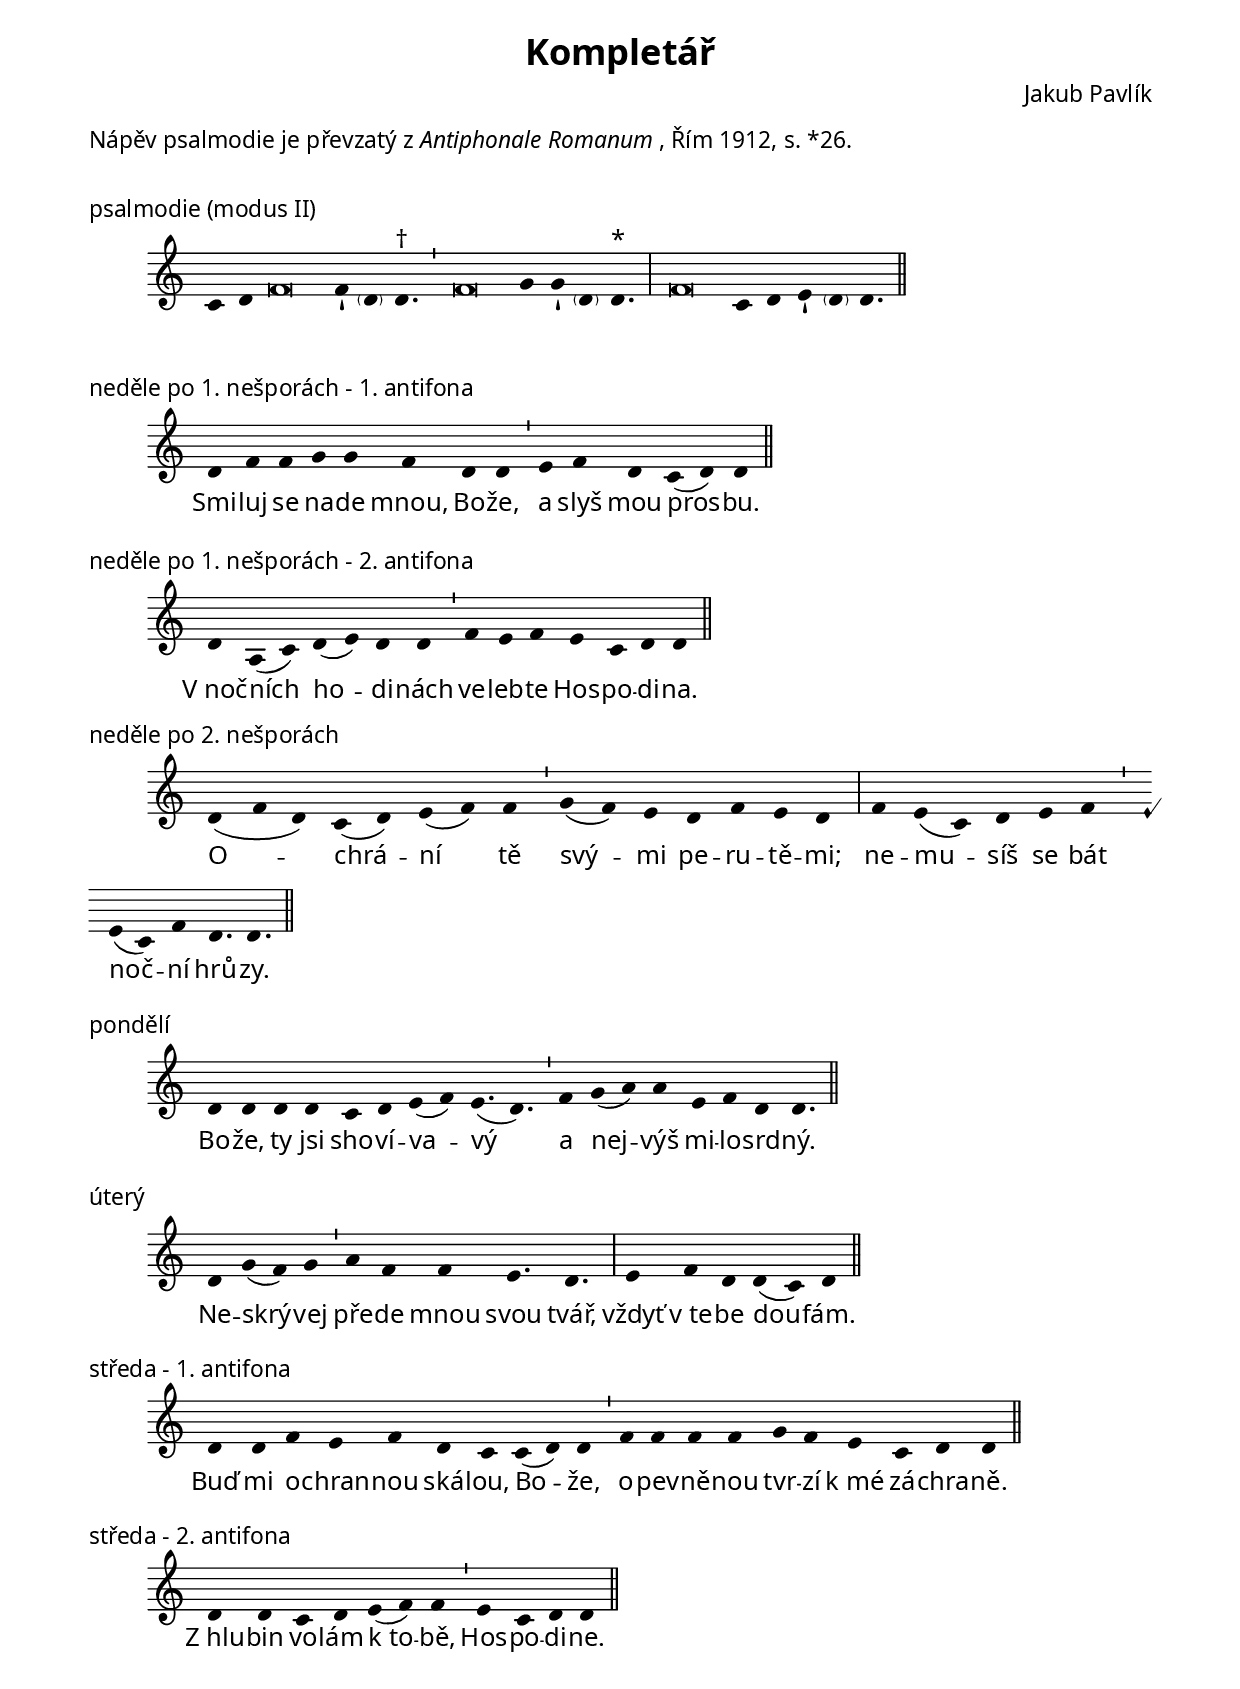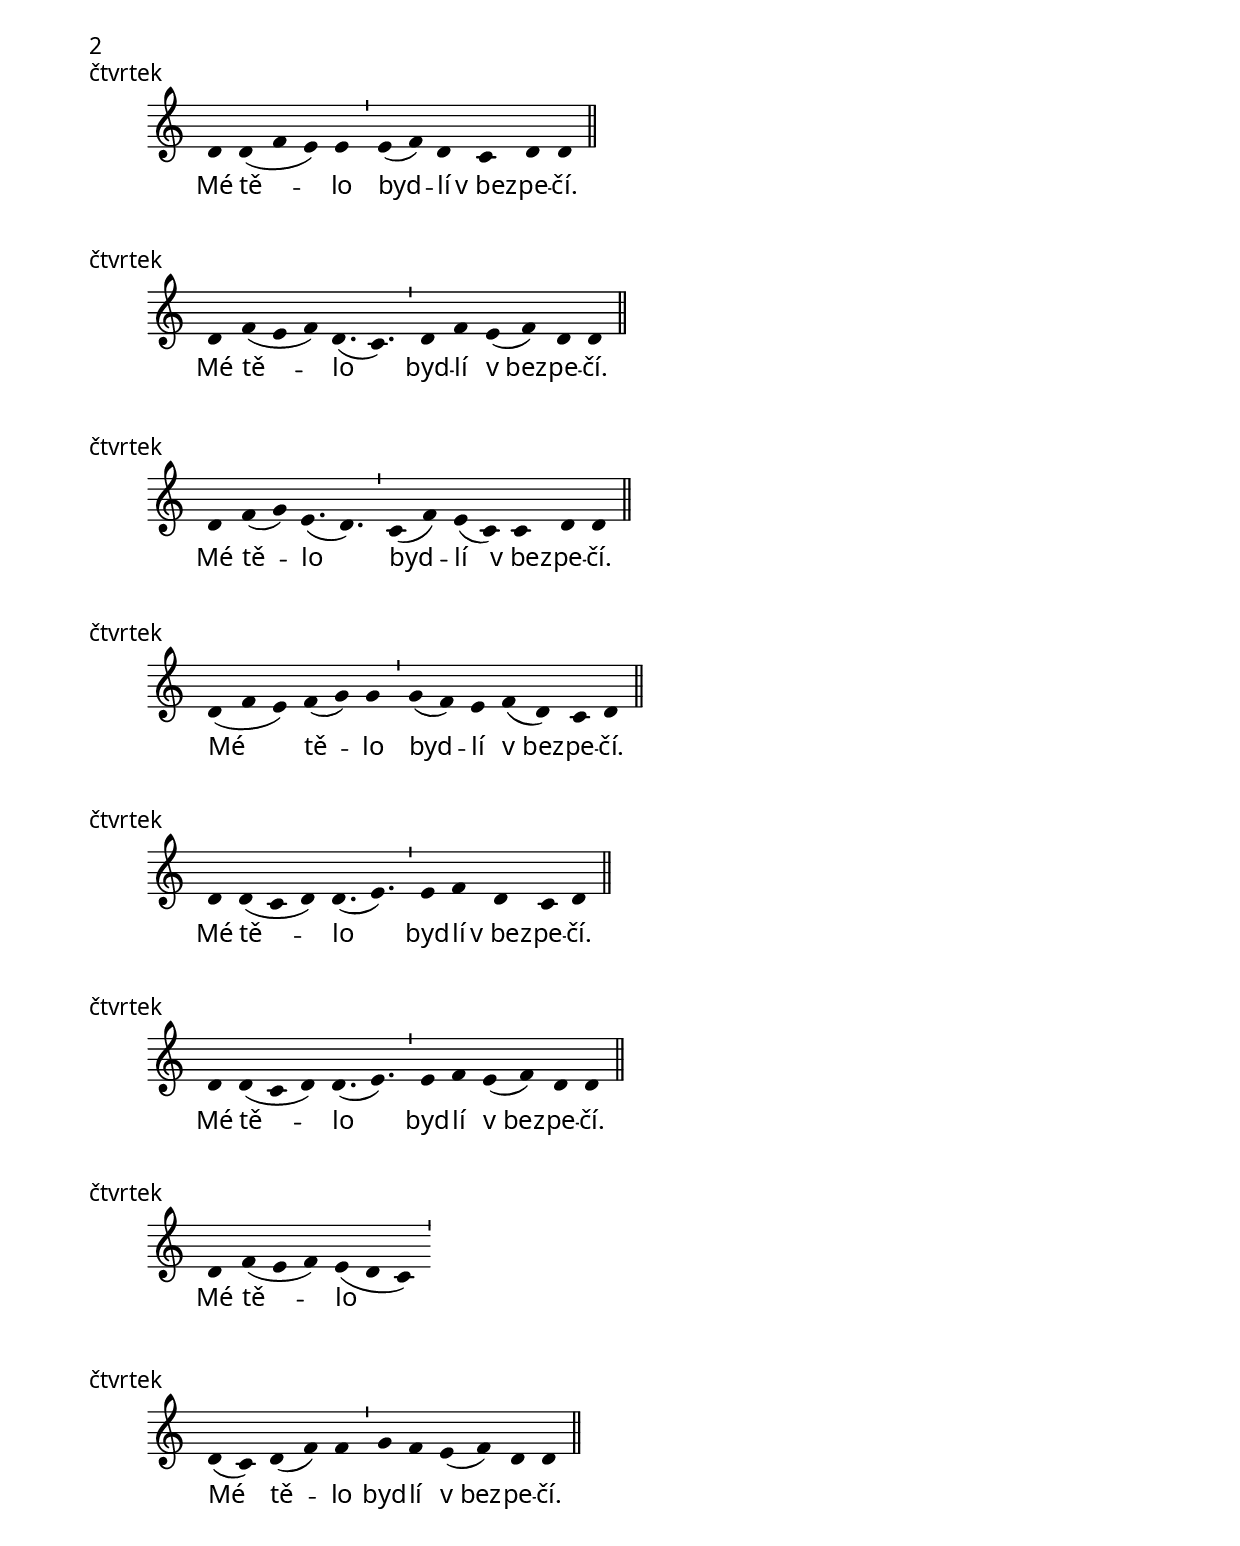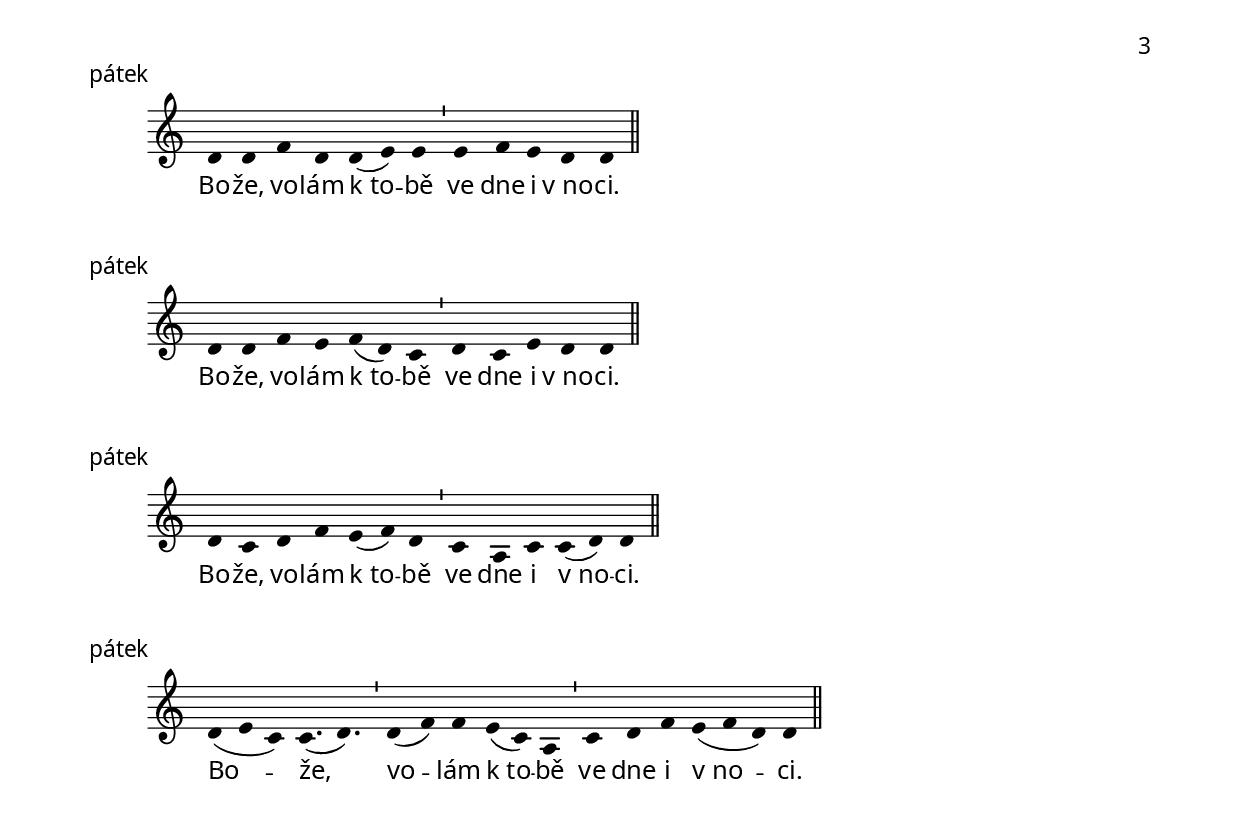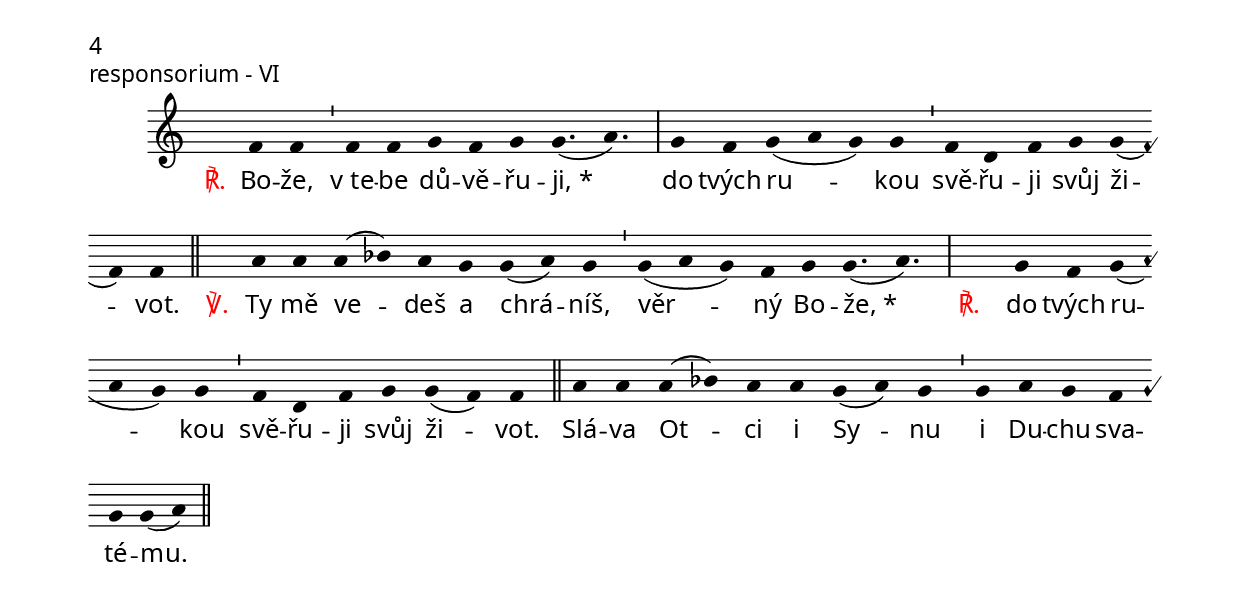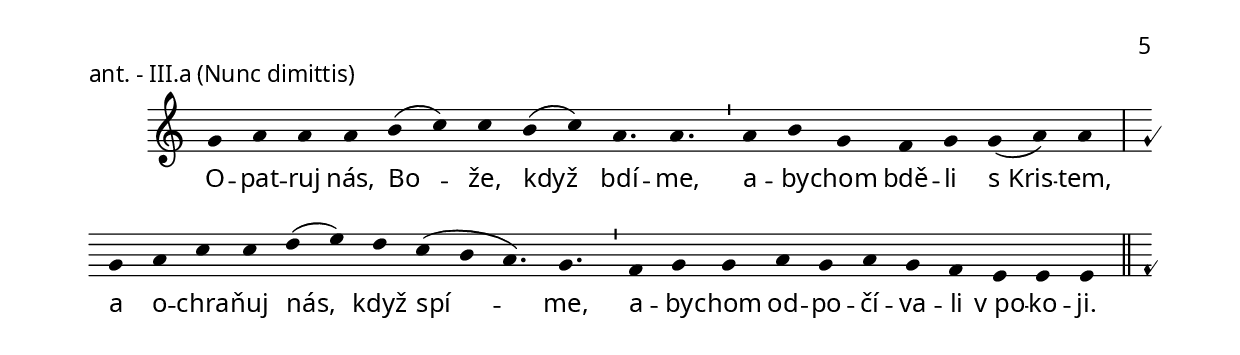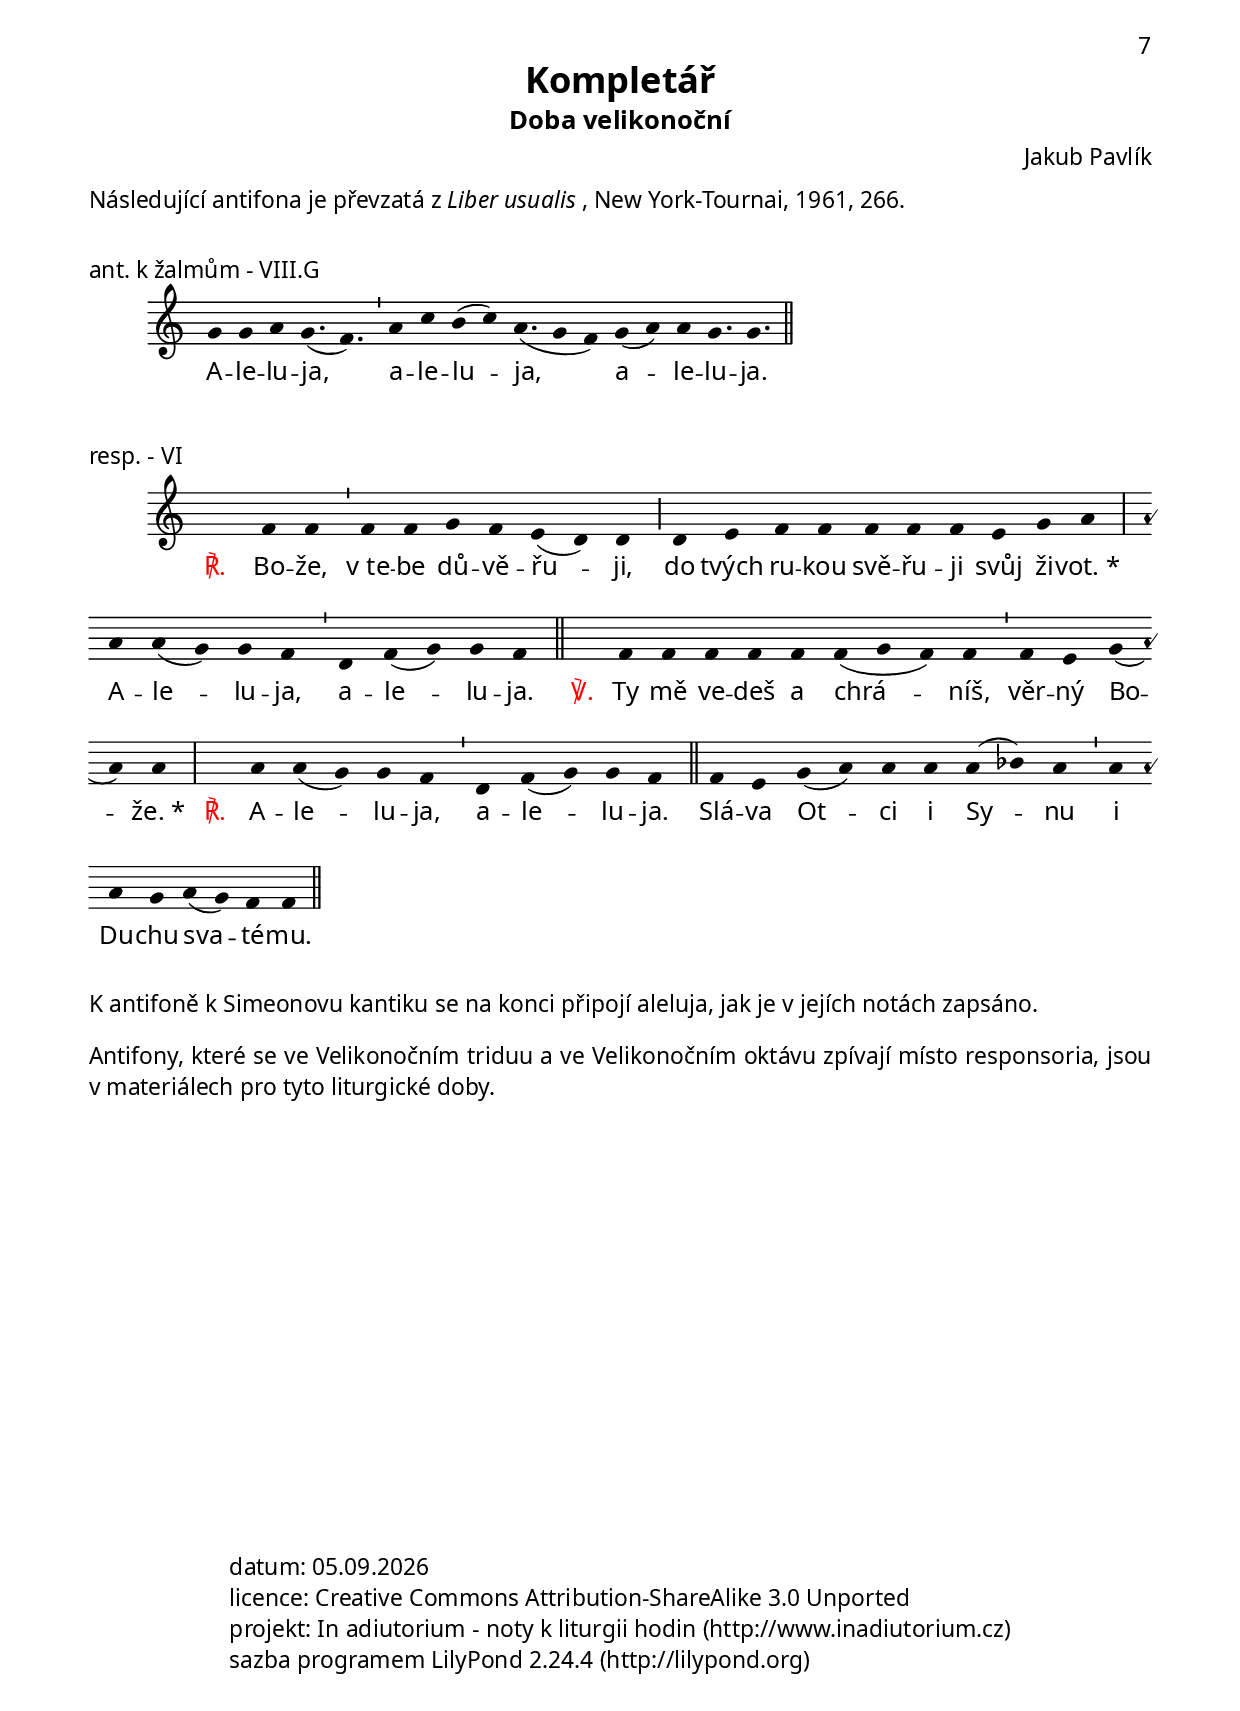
\version "2.12.3"

\header {
  title = "Kompletář"
  composer = "Jakub Pavlík"
}

\include "spolecne.ly"
\include "dilyresponsorii.ly"

\paper {
  ragged-bottom=##t
  ragged-last-bottom=##t
  
  % kvuli poznamce na zacatku, aby se k ni neprilepil titulek prvni antifony
  markup-markup-spacing #'minimum-distance = #5
}

\markup {
  \wordwrap {
    Nápěv psalmodie je převzatý z \italic{Antiphonale Romanum}, Řím 1912, s. *26.
  }
}

\score {
  \relative c' {
    \choralniRezim
    
    c d f\breve f4-| \parenthesize d d4.^\markup\large\Dagger \barMin
    f\breve g4 g-| \parenthesize d d4.^\markup\large{*} \barMax 
    f\breve c4 d e-| \parenthesize d d4. \barFinalis
  }
  \header {
    quid = "psalmodie"
    modus = "II"
    differentia = ""
    piece = "psalmodie (modus II)"
    id = "psalmodie"
  }
}

\score {
  \relative c' {
    \choralniRezim

    d4 f f g g f d d \barMin e f d c( d) d \barFinalis
  }
  \addlyrics {
    Smi -- luj se na -- de mnou, Bo -- že, a slyš mou pros -- bu.
  }
  \header {
    quid = "1. ant."
    modus = "II"
    differentia = "D"
    piece = "neděle po 1. nešporách - 1. antifona"
    id = "nei1"
  }
}

\score {
  \relative c' {
    \choralniRezim
    d4 a( c) d( e) d d \barMin
    f4 e f e c d d4 \barFinalis
  }
  \addlyrics {
    V_noč -- ních ho -- di -- nách ve -- leb -- te Hos -- po -- di -- na.
  }
  \header {
    quid = "2. ant."
    modus = "II"
    differentia = "D"
    piece = "neděle po 1. nešporách - 2. antifona"
    id = "nei2"
  }
}

\score {
  \relative c' {
    \choralniRezim
    d4( f d) c( d) e( f) f \barMin
    g( f) e d f e d \barMax
    f e( c) d e f \barMin
    e( c) f d4. d4. \barFinalis
  }
  \addlyrics {
    O -- chrá -- ní tě svý -- mi pe -- ru -- tě -- mi;
    ne -- mu -- síš se bát noč -- ní hrů -- zy.
  }
  \header {
    quid = "ant."
    modus = "II"
    differentia = "D"
    piece = "neděle po 2. nešporách"
    id = "neii"
  }
}

\score {
  \relative c' {
    \choralniRezim
    d4 d d d c d e( f) e4.( d) \barMin f4 g( a) a e f d d4. \barFinalis
  }
  \addlyrics {
    Bo -- že, ty jsi sho -- ví -- va -- vý a nej -- výš mi -- lo -- srd -- ný.
  }
  \header {
    quid = "ant."
    modus = "II"
    differentia = "D"
    piece = "pondělí"
    id = "po"
  }
}

\score {
  \relative c' {
    \choralniRezim
    d4 g( f) g \barMin a f f e4. d \barMax
    e4 f d d( c) d \barFinalis
  }
  \addlyrics {
    Ne -- skrý -- vej pře -- de mnou svou tvář,
    vždyť v_te -- be dou -- fám.
  }
  \header {
    quid = "ant."
    modus = "II"
    differentia = "D"
    piece = "úterý"
    id = "ut"
  }
}

\score {
  \relative c' {
    \choralniRezim
    d4 d f e f d c c( d) d \barMin
    f f f f g f e c d d \barFinalis
  }
  \addlyrics {
    Buď mi o -- chran -- nou ská -- lou, Bo -- že,
    o -- pev -- ně -- nou tvr -- zí k_mé zá -- chra -- ně.
  }
  \header {
    quid = "1. ant."
    modus = "II"
    differentia = "D"
    piece = "středa - 1. antifona"
    id = "st1"
  }
}

\score {
  \relative c' {
    \choralniRezim
    d4 d c d e( f) f \barMin
    e c d d \barFinalis
  }
  \addlyrics {
    Z_hlu -- bin vo -- lám k_to -- bě, Hos -- po -- di -- ne.
  }
  \header {
    quid = "2. ant."
    modus = "II"
    differentia = "D"
    piece = "středa - 2. antifona"
    id = "st2"
  }
}

\pageBreak

\score {
  \relative c' {
    \choralniRezim
    d4 d( f e) e \barMin e( f) d c d d \barFinalis
  }
  \addlyrics {
    Mé tě -- lo byd -- lí v_bez -- pe -- čí.
  }
  \header {
    quid = "ant."
    modus = "II"
    differentia = "D"
    piece = "čtvrtek"
    id = "ct"
  }
}

\score {
  \relative c' {
    \choralniRezim
    d4 f( e f) d4.( c) \barMin
    d4 f e( f) d d \barFinalis
  }
  \addlyrics {
    Mé tě -- lo byd -- lí v_bez -- pe -- čí.
  }
  \header {
    quid = "ant."
    modus = "II"
    differentia = "D"
    piece = "čtvrtek"
    id = ""
  }
}

\score {
  \relative c' {
    \choralniRezim
    d4 f( g) e4.( d) \barMin
    c4( f) e( c) c d d \barFinalis
  }
  \addlyrics {
    Mé tě -- lo byd -- lí v_bez -- pe -- čí.
  }
  \header {
    quid = "ant."
    modus = "II"
    differentia = "D"
    piece = "čtvrtek"
    id = ""
  }
}

\score {
  \relative c' {
    \choralniRezim
    d4( f e) f( g) g \barMin
    g( f) e f( d) c d \barFinalis
  }
  \addlyrics {
    Mé tě -- lo byd -- lí v_bez -- pe -- čí.
  }
  \header {
    quid = "ant."
    modus = "II"
    differentia = "D"
    piece = "čtvrtek"
    id = ""
  }
}

\score {
  \relative c' {
    \choralniRezim
    d4 d( c d) d4.( e) \barMin
    e4 f d c d \barFinalis
  }
  \addlyrics {
    Mé tě -- lo byd -- lí v_bez -- pe -- čí.
  }
  \header {
    quid = "ant."
    modus = "II"
    differentia = "D"
    piece = "čtvrtek"
    id = ""
  }
}

\score {
  \relative c' {
    \choralniRezim
    d4 d( c d) d4.( e) \barMin
    e4 f e( f) d d \barFinalis
  }
  \addlyrics {
    Mé tě -- lo byd -- lí v_bez -- pe -- čí.
  }
  \header {
    quid = "ant."
    modus = "II"
    differentia = "D"
    piece = "čtvrtek"
    id = ""
  }
}

\score {
  \relative c' {
    \choralniRezim
    d4 f( e f) e( d c) \barMin
  }
  \addlyrics {
    Mé tě -- lo byd -- lí v_bez -- pe -- čí.
  }
  \header {
    quid = "ant."
    modus = "II"
    differentia = "D"
    piece = "čtvrtek"
    id = ""
  }
}

\score {
  \relative c' {
    \choralniRezim
    d4( c) d( f) f \barMin
    g f e( f) d d \barFinalis
  }
  \addlyrics {
    Mé tě -- lo byd -- lí v_bez -- pe -- čí.
  }
  \header {
    quid = "ant."
    modus = "II"
    differentia = "D"
    piece = "čtvrtek"
    id = ""
  }
}

\pageBreak

\score {
  \relative c' {
    \choralniRezim
    d4 d f d d( e) e \barMin e f e d d \barFinalis
  }
  \addlyrics {
    Bo -- že, vo -- lám k_to -- bě ve dne i v_no -- ci.
  }
  \header {
    quid = "ant."
    modus = "II"
    differentia = "D"
    piece = "pátek"
    id = "pa"
  }
}

\score {
  \relative c' {
    \choralniRezim
    d4 d f e f( d) c \barMin
    d c e d d \barFinalis
  }
  \addlyrics {
    Bo -- že, vo -- lám k_to -- bě ve dne i v_no -- ci.
  }
  \header {
    quid = "ant."
    modus = "II"
    differentia = "D"
    piece = "pátek"
    id = ""
  }
}

\score {
  \relative c' {
    \choralniRezim
    d4 c d f e( f) d \barMin
    c a c c( d) d \barFinalis
  }
  \addlyrics {
    Bo -- že, vo -- lám k_to -- bě ve dne i v_no -- ci.
  }
  \header {
    quid = "ant."
    modus = "II"
    differentia = "D"
    piece = "pátek"
    id = ""
  }
}

\score {
  \relative c' {
    \choralniRezim
    d4( e c) c4.( d) \barMin
    d4( f) f e( c) a \barMin
    c d f e( f d) d \barFinalis
  }
  \addlyrics {
    Bo -- že, vo -- lám k_to -- bě ve dne i v_no -- ci.
  }
  \header {
    quid = "ant."
    modus = "II"
    differentia = "D"
    piece = "pátek"
    id = ""
  }
}

\pageBreak

\score {
  \relative c' {
    \choralniRezim
    
    % R
    \neviditelna f
    f4 f \barMin f f g f g g4.( a) \barMax
    g4 f g( a g) g \barMin f d f g g( f) f \barFinalis
    % V
    \neviditelna a
    a4 a a( bes) a g g( a) g \barMin g( a g) f g g4.( a) \barMax
    % R
    \neviditelna g
    g4 f g( a g) g \barMin f d f g g( f) f \barFinalis
    % Slava
    \respVIdoxologie \barFinalis
  }
  \addlyrics {
    \Response Bo -- že, v_te -- be dů -- vě -- řu -- ji,_*
    do tvých ru -- kou svě -- řu -- ji svůj ži -- vot.
    \Verse Ty mě ve -- deš a chrá -- níš, věr -- ný Bo -- že,_*
    \Response do tvých ru -- kou svě -- řu -- ji svůj ži -- vot.
    \textRespDoxologie
  }
  \header {
    quid = "resp."
    modus = "VI"
    piece = "responsorium - VI"
    id = "resp"
  }
}

\pageBreak 

\score {
  \relative c'' {
    \choralniRezim
    g4 a a a b( c) c b( c) a4. a \barMin
    a4 b g f g g( a) a \barMax
    g a c c d( e) d c( b a4.) g \barMin
    f4 g g a g a g f e e e \barFinalis
    
    % ruzne verze Aleluja:
    <<
    { f^\markup{V době velikonoční:} g( f) e4. e \barFinalis }
    \new Staff { { \choralniRezim f4 g( f) f( e) e } \addlyrics { A -- le -- lu -- ja. } }
    \new Staff { { \choralniRezim f g( f) e4. e } \addlyrics { A -- le -- lu -- ja. } }
    % \new Staff { { \choralniRezim f4 g( a g f) e( d e) e } \addlyrics { A -- le -- lu -- ja. } }
    \new Staff { { \choralniRezim f4 e( d) d( e) e } \addlyrics { A -- le -- lu -- ja. } }
    \new Staff { { \choralniRezim f f( g) f( e) e } \addlyrics { A -- le -- lu -- ja. } }
    \new Staff { { \choralniRezim f d( f) f( e) e } \addlyrics { A -- le -- lu -- ja. } }
    \new Staff { { \choralniRezim f f d( e) e } \addlyrics { A -- le -- lu -- ja. } }
    \new Staff { { \choralniRezim e e( f) e4. e } \addlyrics { A -- le -- lu -- ja. } }
    \new Staff { { \choralniRezim e4 e( f) d( e) e } \addlyrics { A -- le -- lu -- ja. } }
    \new Staff { { \choralniRezim e f d( f e) e } \addlyrics { A -- le -- lu -- ja. } }
    \new Staff { { \choralniRezim f^\markup{Stará verze:} g e e  } \addlyrics { A -- le -- lu -- ja. } }
    
    >>
    
    \barFinalis
  }
  \addlyrics {
    O -- pat -- ruj nás, Bo -- že, když bdí -- me,
    a -- by -- chom bdě -- li s_Kris -- tem,
    a o -- chra -- ňuj nás, když spí -- me,
    a -- by -- chom od -- po -- čí -- va -- li v_po -- ko -- ji.
    A -- le -- lu -- ja.
  }
  \header {
    quid = "ant."
    modus = "III"
    differentia = "a" 
    psalmus = "Nunc dimittis"
    piece = \markup {\sestavTitulek}
    id = "sim"
  }
}
  
\bookpart {
  \header {
    subtitle = "Doba velikonoční" 
  }
  
  % Tato cast obsahuje mene not a proto je lepsi, aby se, narozdil
  % od prvni casti, noty neroztahovaly na celou stranku, ale byly
  % nakupene nahore:
  \paper {
    ragged-bottom=##f
    ragged-last-bottom=##t
  }
  
  \markup {Následující antifona je převzatá z \italic{Liber usualis}, New York-Tournai, 1961, 266.}
  
  \score {
    \relative c'' {
      \choralniRezim
      g4 g a g4.( f) \barMin
      a4 c b( c) a4.( g4 f)
      g( a) a g4. g \barFinalis
    }
    \addlyrics {
      A -- le -- lu -- ja,
      a -- le -- lu -- ja,
      a -- le -- lu -- ja.
    }
    \header {
      quid = "ant. k žalmům"
      modus = "VIII"
      differentia = "G" 
      psalmus = ""
      id = "pasch"
      piece = \markup {\sestavTitulekBezZalmu}
      fons = "Liber usualis, New York-Tournai, 1961, 266."
    }
  }
  
  \score {
    \relative c' {
      \choralniRezim
      
      % R
      \neviditelna f
      f4 f \barMin f f g f e( d) d \barMaior
      d e f f f f f e g a \barMax
      \respVIalelujaResponsum \barFinalis
      % V
      \neviditelna f
      f4 f f f f f( g f) f \barMin f e g( a) a \barMax
      % R
      \neviditelna a
      \respVIalelujaResponsum \barFinalis
      % Slava
      \respVIalelujaDoxologie \barFinalis
    }
    \addlyrics {
      \Response Bo -- že, v_te -- be dů -- vě -- řu -- ji,
      do tvých ru -- kou svě -- řu -- ji svůj ži -- vot._* \textRespAleluja
      \Verse Ty mě ve -- deš a chrá -- níš, věr -- ný Bo -- že._*
      \Response \textRespAleluja
      \textRespDoxologie
    }
    \header {
      quid = "resp."
      modus = "VI"
      id = "paschresp"
      piece = \markup {\sestavTitulekResp}
    }
  }
  
  \markup\justify {K antifoně k Simeonovu kantiku se na konci připojí aleluja,
  jak je v jejích notách zapsáno.}
  
  \markup\justify {Antifony, které se ve Velikonočním triduu
  a ve Velikonočním oktávu zpívají místo responsoria, jsou
  "v materiálech" pro tyto liturgické doby.}
}